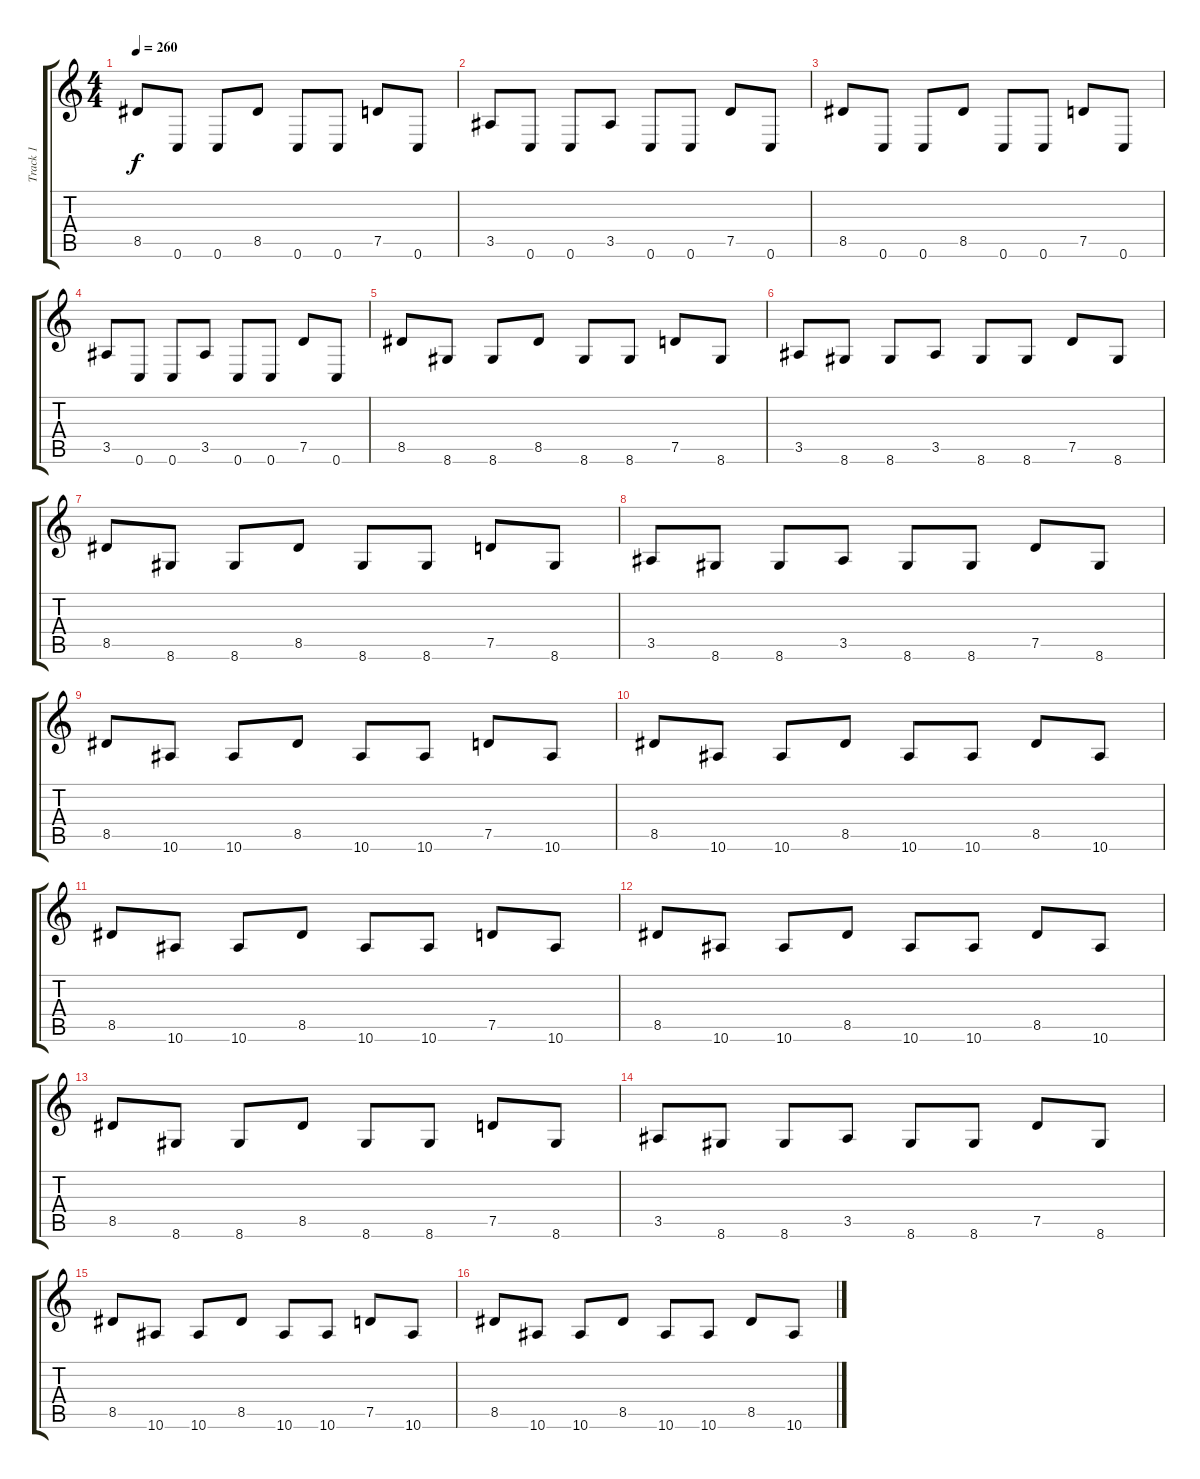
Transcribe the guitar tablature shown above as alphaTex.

\track ("Track 1" "Track 1") {instrument distortionguitar}
\staff {score tabs}
\tuning (D4 A3 F3 C3 G2 C2) {hide}
\ts (4 4)
\tempo 260
\clef g2
\ks c
8.5.8{dy f} 0.6.8 0.6.8 8.5.8 0.6.8 0.6.8 7.5.8 0.6.8 |
3.5.8 0.6.8 0.6.8 3.5.8 0.6.8 0.6.8 7.5.8 0.6.8 |
8.5.8 0.6.8 0.6.8 8.5.8 0.6.8 0.6.8 7.5.8 0.6.8 |
3.5.8 0.6.8 0.6.8 3.5.8 0.6.8 0.6.8 7.5.8 0.6.8 |
8.5.8 8.6.8 8.6.8 8.5.8 8.6.8 8.6.8 7.5.8 8.6.8 |
3.5.8 8.6.8 8.6.8 3.5.8 8.6.8 8.6.8 7.5.8 8.6.8 |
8.5.8 8.6.8 8.6.8 8.5.8 8.6.8 8.6.8 7.5.8 8.6.8 |
3.5.8 8.6.8 8.6.8 3.5.8 8.6.8 8.6.8 7.5.8 8.6.8 |
8.5.8 10.6.8 10.6.8 8.5.8 10.6.8 10.6.8 7.5.8 10.6.8 |
8.5.8 10.6.8 10.6.8 8.5.8 10.6.8 10.6.8 8.5.8 10.6.8 |
8.5.8 10.6.8 10.6.8 8.5.8 10.6.8 10.6.8 7.5.8 10.6.8 |
8.5.8 10.6.8 10.6.8 8.5.8 10.6.8 10.6.8 8.5.8 10.6.8 |
8.5.8 8.6.8 8.6.8 8.5.8 8.6.8 8.6.8 7.5.8 8.6.8 |
3.5.8 8.6.8 8.6.8 3.5.8 8.6.8 8.6.8 7.5.8 8.6.8 |
8.5.8 10.6.8 10.6.8 8.5.8 10.6.8 10.6.8 7.5.8 10.6.8 |
8.5.8 10.6.8 10.6.8 8.5.8 10.6.8 10.6.8 8.5.8 10.6.8
